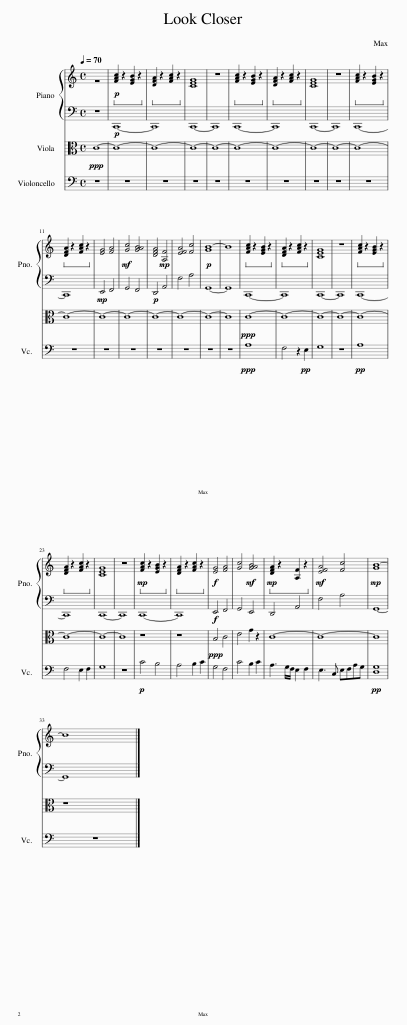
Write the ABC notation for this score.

X:1
%%score { 1 | 2 } 3 4
L:1/8
Q:1/4=70
M:4/4
I:linebreak $
K:C
V:1 treble
V:2 bass
V:3 alto
V:4 bass
V:1
 z8 |!p!!ped! [FAc]2 z2 [EGB]2 z2!ped-up! |!ped! [DFA]2 z2 [FAc]2 z2!ped-up! | [CEG]8 | z8 | %5
!ped! [FAc]2 z2 [EGB]2 z2!ped-up! |!ped! [DFA]2 z2 [FAc]2 z2!ped-up! | [CEG]8 | z8 |!ped! [FAc]2 z2 [EGB]2 z2!ped-up! |$ %10
!ped! [DFA]2 z2 [FAc]2 z2!ped-up! | [EG]4 [FA]4 |!mf! [Gc]4 [GAB]4 | [DFA]4!mp! [A,F]4 | [EFA]4 [Fc]4 | %15
!p! [GB-]8 | B8 |!ped! [FAc]2 z2 [EGB]2 z2!ped-up! |!ped! [DFA]2 z2 [FAc]2 z2!ped-up! | [CEG]8 | %20
 z8 |!ped! [FAc]2 z2 [EGB]2 z2!ped-up! |$!ped! [DFA]2 z2 [FAc]2 z2!ped-up! | [CEG]8 | z8 | %25
!mp!!ped! [FAc]2 z2 [EGB]2 z2!ped-up! |!ped! [DFA]2 z2 [FAc]2 z2!ped-up! |!f! [EG]4 [FA]4 | [Gc]4!mf! [GAB]4 |!mp!!ped! [DFA]2 z2 [A,F]2 z2!ped-up! | %30
!mf! [EFA]4 [Fc]4 |!mp! [GB-]8 |$ B8 |] %33
V:2
 z8 |!p! C,,8- | C,,8 | C,,8- | C,,8 | %5
 C,,8- | C,,8 | C,,8- | C,,8 | C,,8- |$ %10
 C,,8 |!mp! E,,4 F,,4 | G,,4 F,,4 |!p! D,,4 A,,4 | F,4 A,4 | %15
 G,,8- | G,,8 | C,,8- | C,,8 | C,,8- | %20
 C,,8 | C,,8- |$ C,,8 | C,,8- | C,,8 | %25
 C,,8- | C,,8 |!f! E,,4 F,,4 | G,,4 E,,4 | D,,4 A,,4 | %30
 F,4 A,4 | G,,8- |$ G,,8 |] %33
V:3
!ppp! C8- | C8- | C8- | C8- | C8- | %5
 C8- | C8- | C8- | C8- | C8- |$ %10
 C8- | C8- | C8- | C8- | C8- | %15
 C8- | C8 |!ppp! C8- | C8- | C8- | %20
 C8- | C8- |$ C8- | C8- | C8 | %25
 z8 | z8 |!ppp! B,4 C4 | E4 G2 z2 | C8- | %30
 C8- | C8 |$ z8 |] %33
V:4
 z8 | z8 | z8 | z8 | z8 | %5
 z8 | z8 | z8 | z8 | z8 |$ %10
 z8 | z8 | z8 | z8 | z8 | %15
 z8 | z8 |!ppp! A,8 | F,4 z2!pp! E,2 | G,8 | %20
 z8 |!pp! A,8 |$ F,4 E,2 F,2 | G,8 | z8 | %25
!p! C4 B,4 | A,4 B,2 C2 | G,4 F,4 | C4 B,2 C2 | A,3 G,/F,/ E,2 F,2 | %30
 E,3 C, E,F,A,G, |!pp! [D,G,]8 |$ z8 |] %33
